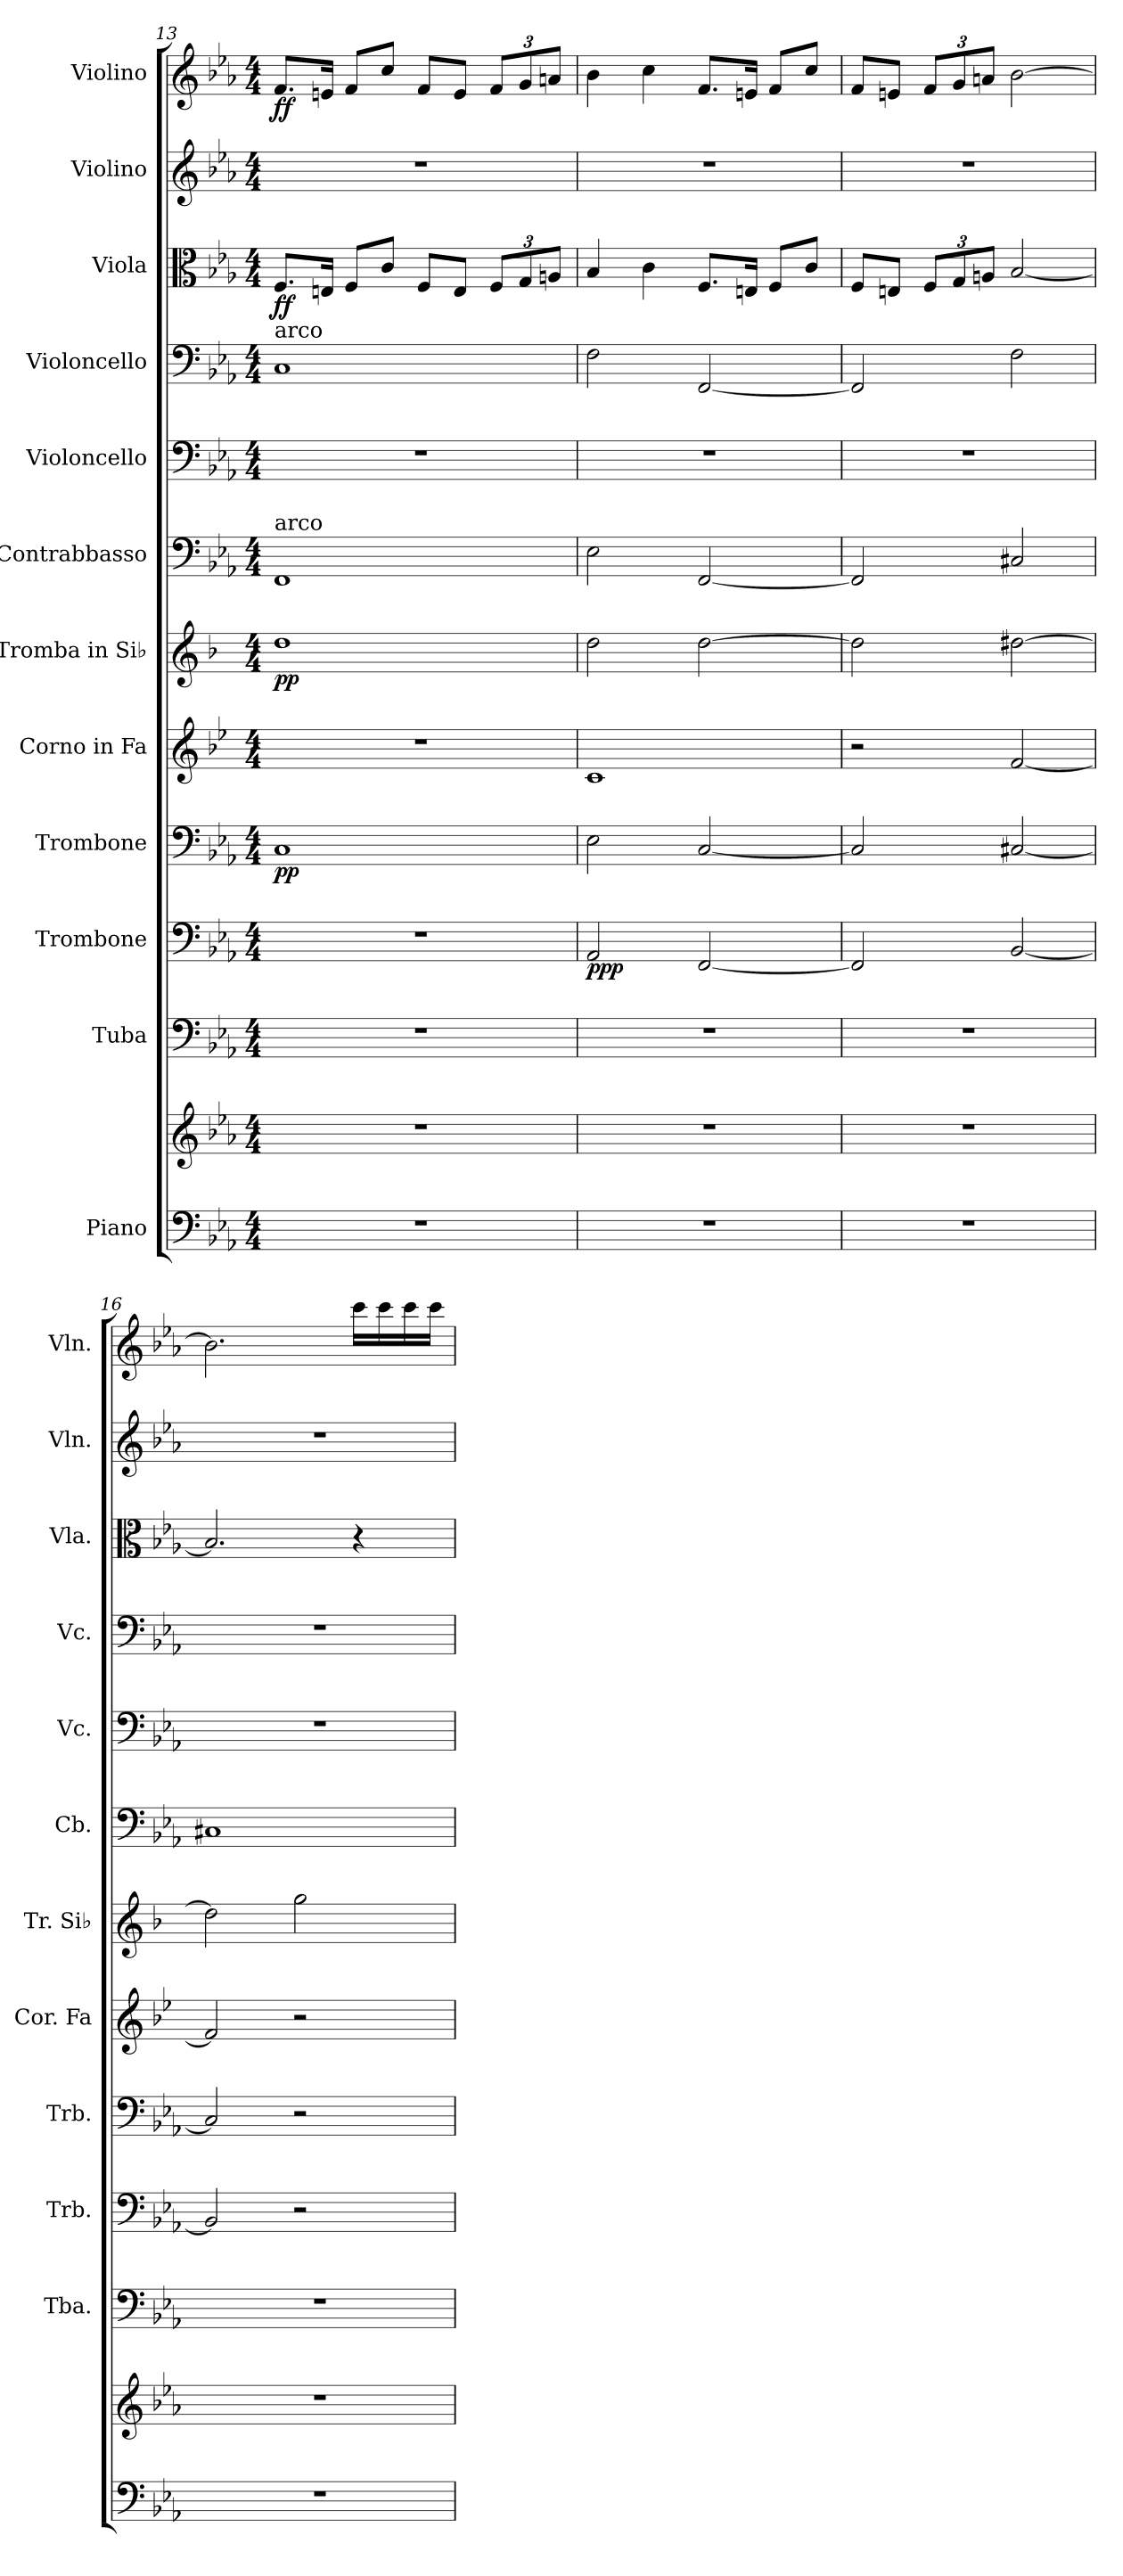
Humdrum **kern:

**kern	**kern	**kern	**kern	**dynam	**kern	**dynam	**kern	**kern	**dynam	**kern	**kern	**kern	**kern	**dynam	**kern	**kern	**dynam
*part12	*part12	*part11	*part10	*part10	*part9	*part9	*part8	*part7	*part7	*part6	*part5	*part4	*part3	*part3	*part2	*part1	*part1
*staff13	*staff12	*staff11	*staff10	*staff10	*staff9	*staff9	*staff8	*staff7	*staff7	*staff6	*staff5	*staff4	*staff3	*staff3	*staff2	*staff1	*staff1
*I"Piano	*	*I"Tuba	*I"Trombone	*	*I"Trombone	*	*I"Corno in Fa	*I"Tromba in Si♭	*	*I"Contrabbasso	*I"Violoncello	*I"Violoncello	*I"Viola	*	*I"Violino	*I"Violino	*
*	*	*I'Tba.	*I'Trb.	*	*I'Trb.	*	*I'Cor. Fa	*I'Tr. Si♭	*	*I'Cb.	*I'Vc.	*I'Vc.	*I'Vla.	*	*I'Vln.	*I'Vln.	*
!!LO:PB:g=z
*clefF4	*clefG2	*clefF4	*clefF4	*	*clefF4	*	*clefG2	*clefG2	*	*clefF4	*clefF4	*clefF4	*clefC3	*	*clefG2	*clefG2	*
*	*	*	*	*	*	*	*ITrd4c7	*ITrd1c2	*	*ITrd7c12	*	*	*	*	*	*	*
*k[b-e-a-]	*k[b-e-a-]	*k[b-e-a-]	*k[b-e-a-]	*	*k[b-e-a-]	*	*k[b-e-a-]	*k[b-e-a-]	*	*k[b-e-a-]	*k[b-e-a-]	*k[b-e-a-]	*k[b-e-a-]	*	*k[b-e-a-]	*k[b-e-a-]	*
*M4/4	*M4/4	*M4/4	*M4/4	*	*M4/4	*	*M4/4	*M4/4	*	*M4/4	*M4/4	*M4/4	*M4/4	*	*M4/4	*M4/4	*
=13	=13	=13	=13	=13	=13	=13	=13	=13	=13	=13	=13	=13	=13	=13	=13	=13	=13
!	!	!	!	!	!	!	!	!	!	!	!	!LO:TX:a:t=arco	!	!	!	!	!
!	!	!	!	!	!	!	!	!	!	!LO:TX:a:t=arco	!	!	!	!	!	!	!
!	!	!	!	!	!	!LO:DY:b	!	!	!LO:DY:b	!	!	!	!	!LO:DY:b	!	!	!LO:DY:b
1r	1r	1r	1r	.	1C	pp	1r	1cc	pp	1FFF	1r	1C	8.F/L	ff	1r	8.f/L	ff
.	.	.	.	.	.	.	.	.	.	.	.	.	16En/Jk	.	.	16en/Jk	.
.	.	.	.	.	.	.	.	.	.	.	.	.	8F/L	.	.	8f/L	.
.	.	.	.	.	.	.	.	.	.	.	.	.	8c/J	.	.	8cc/J	.
.	.	.	.	.	.	.	.	.	.	.	.	.	8F/L	.	.	8f/L	.
.	.	.	.	.	.	.	.	.	.	.	.	.	8E/J	.	.	8e/J	.
*	*	*	*	*	*	*	*	*	*	*	*	*	*Xbrackettup	*	*	*Xbrackettup	*
.	.	.	.	.	.	.	.	.	.	.	.	.	12F/L	.	.	12f/L	.
.	.	.	.	.	.	.	.	.	.	.	.	.	12G/	.	.	12g/	.
.	.	.	.	.	.	.	.	.	.	.	.	.	12An/J	.	.	12an/J	.
=14	=14	=14	=14	=14	=14	=14	=14	=14	=14	=14	=14	=14	=14	=14	=14	=14	=14
!	!	!	!	!LO:DY:b	!	!	!	!	!	!	!	!	!	!	!	!	!
1r	1r	1r	2AA-/	ppp	2E-\	.	1F	2cc\	.	2EE-\	1r	2F\	4B-/	.	1r	4b-\	.
.	.	.	.	.	.	.	.	.	.	.	.	.	4c\	.	.	4cc\	.
.	.	.	[2FF/	.	[2C/	.	.	[2cc\	.	[2FFF/	.	[2FF/	8.F/L	.	.	8.f/L	.
.	.	.	.	.	.	.	.	.	.	.	.	.	16En/Jk	.	.	16en/Jk	.
.	.	.	.	.	.	.	.	.	.	.	.	.	8F/L	.	.	8f/L	.
.	.	.	.	.	.	.	.	.	.	.	.	.	8c/J	.	.	8cc/J	.
=15	=15	=15	=15	=15	=15	=15	=15	=15	=15	=15	=15	=15	=15	=15	=15	=15	=15
1r	1r	1r	2FF/]	.	2C/]	.	2r	2cc\]	.	2FFF/]	1r	2FF/]	8F/L	.	1r	8f/L	.
.	.	.	.	.	.	.	.	.	.	.	.	.	8En/J	.	.	8en/J	.
.	.	.	.	.	.	.	.	.	.	.	.	.	12F/L	.	.	12f/L	.
.	.	.	.	.	.	.	.	.	.	.	.	.	12G/	.	.	12g/	.
.	.	.	.	.	.	.	.	.	.	.	.	.	12An/J	.	.	12an/J	.
.	.	.	[2BB-/	.	[2C#X/	.	[2B-/	[2cc#X\	.	2CC#X/	.	2F\	[2B-/	.	.	[2b-\	.
=16	=16	=16	=16	=16	=16	=16	=16	=16	=16	=16	=16	=16	=16	=16	=16	=16	=16
1r	1r	1r	2BB-/]	.	2C#/]	.	2B-/]	2cc#\]	.	1CC#X	1r	1r	2.B-/]	.	1r	2.b-\]	.
.	.	.	2r	.	2r	.	2r	2ff\	.	.	.	.	.	.	.	.	.
.	.	.	.	.	.	.	.	.	.	.	.	.	4r	.	.	16ccc\LL	.
.	.	.	.	.	.	.	.	.	.	.	.	.	.	.	.	16ccc\	.
.	.	.	.	.	.	.	.	.	.	.	.	.	.	.	.	16ccc\	.
.	.	.	.	.	.	.	.	.	.	.	.	.	.	.	.	16ccc\JJ	.
=	=	=	=	=	=	=	=	=	=	=	=	=	=	=	=	=	=
*-	*-	*-	*-	*-	*-	*-	*-	*-	*-	*-	*-	*-	*-	*-	*-	*-	*-
